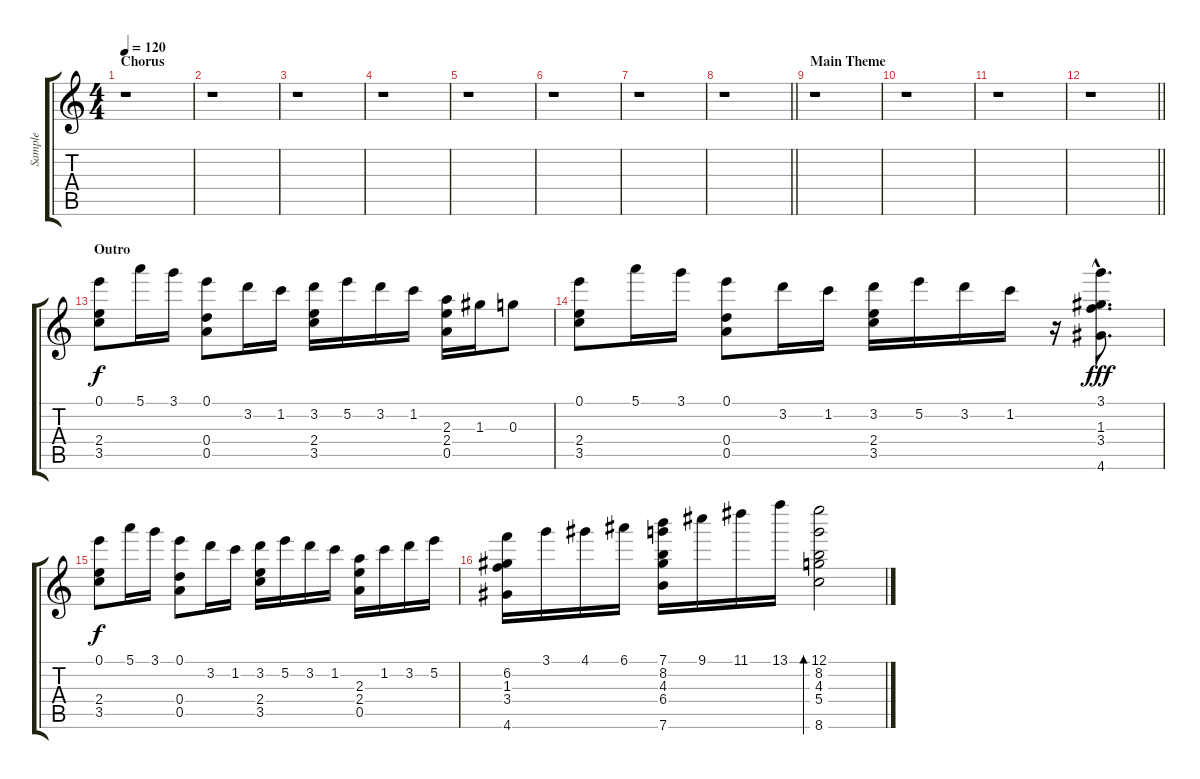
\track ("Sample" "Sample") {instrument brightacousticpiano}
\staff {score tabs}
\tuning (E6 B5 G5 D5 A4 E4) {hide}
\ts (4 4)
\section ("" "Chorus")
\tempo 120
\clef g2
\ks c
r.1{dy f} |
r.1 |
r.1 |
r.1 |
r.1 |
r.1 |
r.1 |
\barLineRight lightlight
r.1 |
\section ("" "Main Theme")
r.1 |
r.1 |
r.1 |
\barLineRight lightlight
r.1 |
\section ("" "Outro")
(0.1 2.4 3.5).8 5.1.16 3.1.16 (0.1 0.4 0.5).8 3.2.16 1.2.16 (3.2 2.4 3.5).16 5.2.16 3.2.16 1.2.16 (2.3 2.4 0.5).16 1.3.16 0.3.8 |
(0.1 2.4 3.5).8 5.1.16 3.1.16 (0.1 0.4 0.5).8 3.2.16 1.2.16 (3.2 2.4 3.5).16 5.2.16 3.2.16 1.2.16 r.16 (3.1{hac} 1.3{hac} 3.4{hac} 4.6{hac}).8{d dy fff} |
(0.1 2.4 3.5).8{dy f} 5.1.16 3.1.16 (0.1 0.4 0.5).8 3.2.16 1.2.16 (3.2 2.4 3.5).16 5.2.16 3.2.16 1.2.16 (2.3 2.4 0.5).16 1.2.16 3.2.16 5.2.16 |
(6.2 1.3 3.4 4.6).16 3.1.16 4.1.16 6.1.16 (7.1 8.2 4.3 6.4 7.6).16 9.1.16 11.1.16 13.1.16 (12.1 8.2 4.3 5.4 8.6).2{bd 480}
